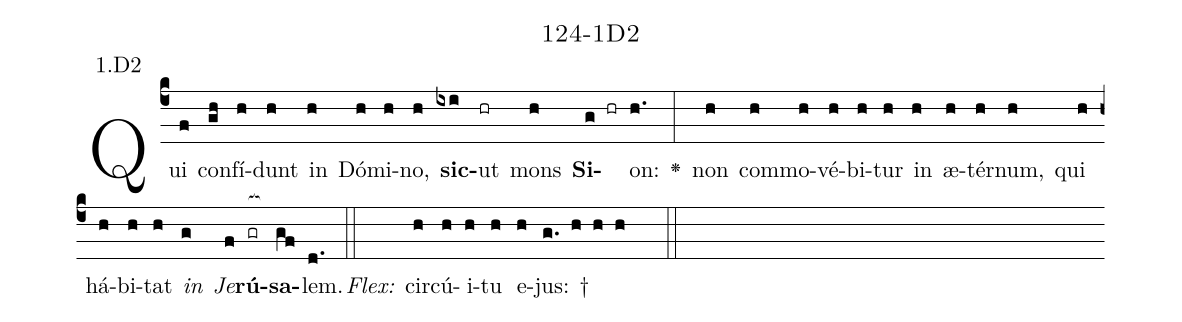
name: 124-1D2;
annotation: 1.D2;
%%
(c4)Qui(f) con(gh)fí(h)dunt(h) in(h) Dó(h)mi(h)no,(h) <b>sic</b>(ixi)ut(hr) mons(h) <b>Si</b>(g hr)on:(h.) <v>\greheightstar</v>(:) non(h) com(h)mo(h)vé(h)bi(h)tur(h) in(h) æ(h)tér(h)num,(h) qui(h) há(h)bi(h)tat(h) <i>in</i>(g) <i>Je</i>(f)<b>rú</b>(gr[ocb:1{])<b>sa</b>(gf[ocb:0}])lem.(d.) (::)
<i>Flex:</i>()  cir(h)cú(h)i(h)tu(h) e(h)jus: †(g. h h h  ::)

%E(h) u(h) o(g) u(f) a(gf) e.(d.) (::)
